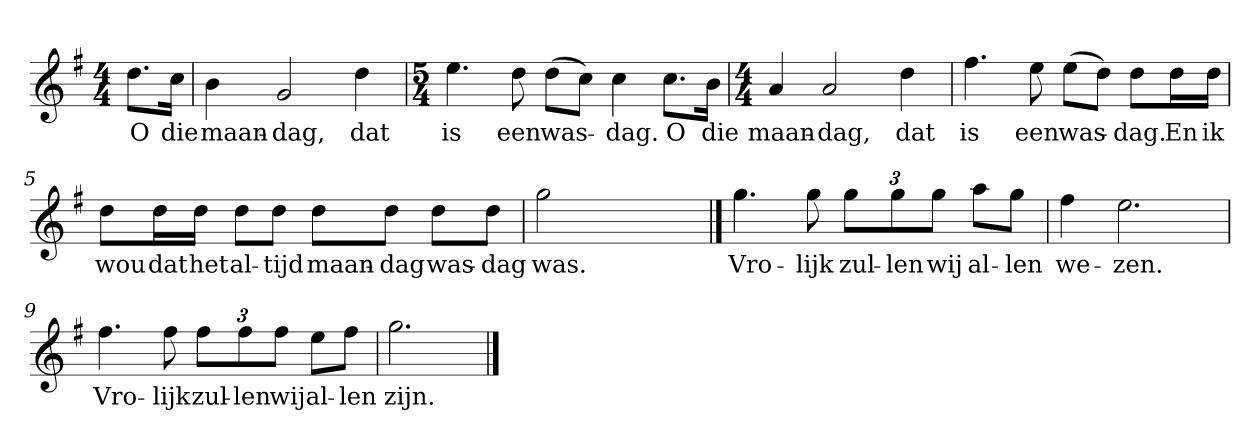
**kern	**text
*part1	*part1
*staff1	*staff1
*clefG2	*
*k[f#]	*
*G:	*
*M4/4	*
*MM120	*
=	=
8.dd\L	O
16cc\Jk	die
=1	=1
4b	maan-
2g	-dag,
4dd	dat
=2	=2
*M5/4	*
4.ee	is
8dd	een
(8dd\L	was-
8cc\J)	.
4cc	-dag.
8.cc\L	O
16b\Jk	die
=3	=3
*M4/4	*
4a	maan-
2a	-dag,
4dd	dat
=4	=4
4.ff#	is
8ee	een
(8ee\L	was-
8dd\J)	.
8dd\L	-dag.
16dd\L	En
16dd\JJ	ik
=5	=5
8dd\L	wou
16dd\L	dat
16dd\JJ	het
8dd\L	al-
8dd\J	-tijd
8dd\L	maan-
8dd\J	-dag
8dd\L	was-
8dd\J	-dag
=6	=6
2gg	was.
2ryy	.
==7	==7
4.gg	Vro-
8gg	-lijk
12gg\L	zul-
12gg\	-len
12gg\J	wij
8aa\L	al-
8gg\J	-len
=8	=8
4ff#	we-
2.ee	-zen.
=9	=9
4.ff#	Vro-
8ff#	-lijk
12ff#\L	zul-
12ff#\	-len
12ff#\J	wij
8ee\L	al-
8ff#\J	-len
=10	=10
2.gg	zijn.
==	==
*-	*-
